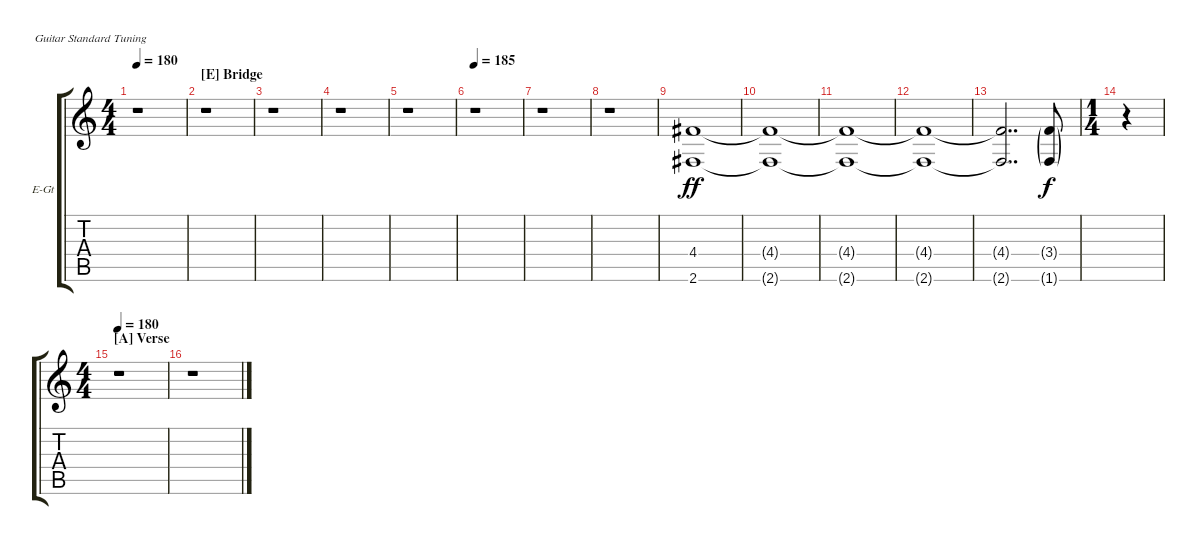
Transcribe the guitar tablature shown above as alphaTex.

\bracketExtendMode groupsimilarinstruments
\firstSystemTrackNameOrientation horizontal
\otherSystemsTrackNameOrientation horizontal
\track ("Solo" "E-Gt") {instrument distortionguitar}
\staff {score tabs}
\tuning (E4 B3 G3 D3 A2 E2)
\ts (4 4)
\tempo 180
\clef g2
\scale
0.960908
\ks c
r.1{dy f} |
\section ("E" "Bridge")
\scale
0.960908 r.1 |
\scale
0.960908 r.1 |
\scale
1.35183 r.1 |
\scale
0.960908 r.1 |
\tempo 185
\scale
0.960908 r.1 |
\scale
0.960908 r.1 |
\scale
0.960908 r.1 |
\scale
0.960908 (2.6 4.4).1{dy ff} |
\scale
0.960908 (4.4{t} 2.6{t}).1 |
\scale
0.960908 (4.4{t} 2.6{t}).1 |
\scale
0.960908 (4.4{t} 2.6{t}).1 |
\scale
0.960908 (4.4{t} 2.6{t}).2{dd} (1.6{g} 3.4{g}).8{dy f} |
\ts (1 4)
\scale
1.35183 r.4 |
\ts (4 4)
\section ("A" "Verse")
\tempo 180
\scale
0.960908 r.1 |
\scale
0.960908 r.1
